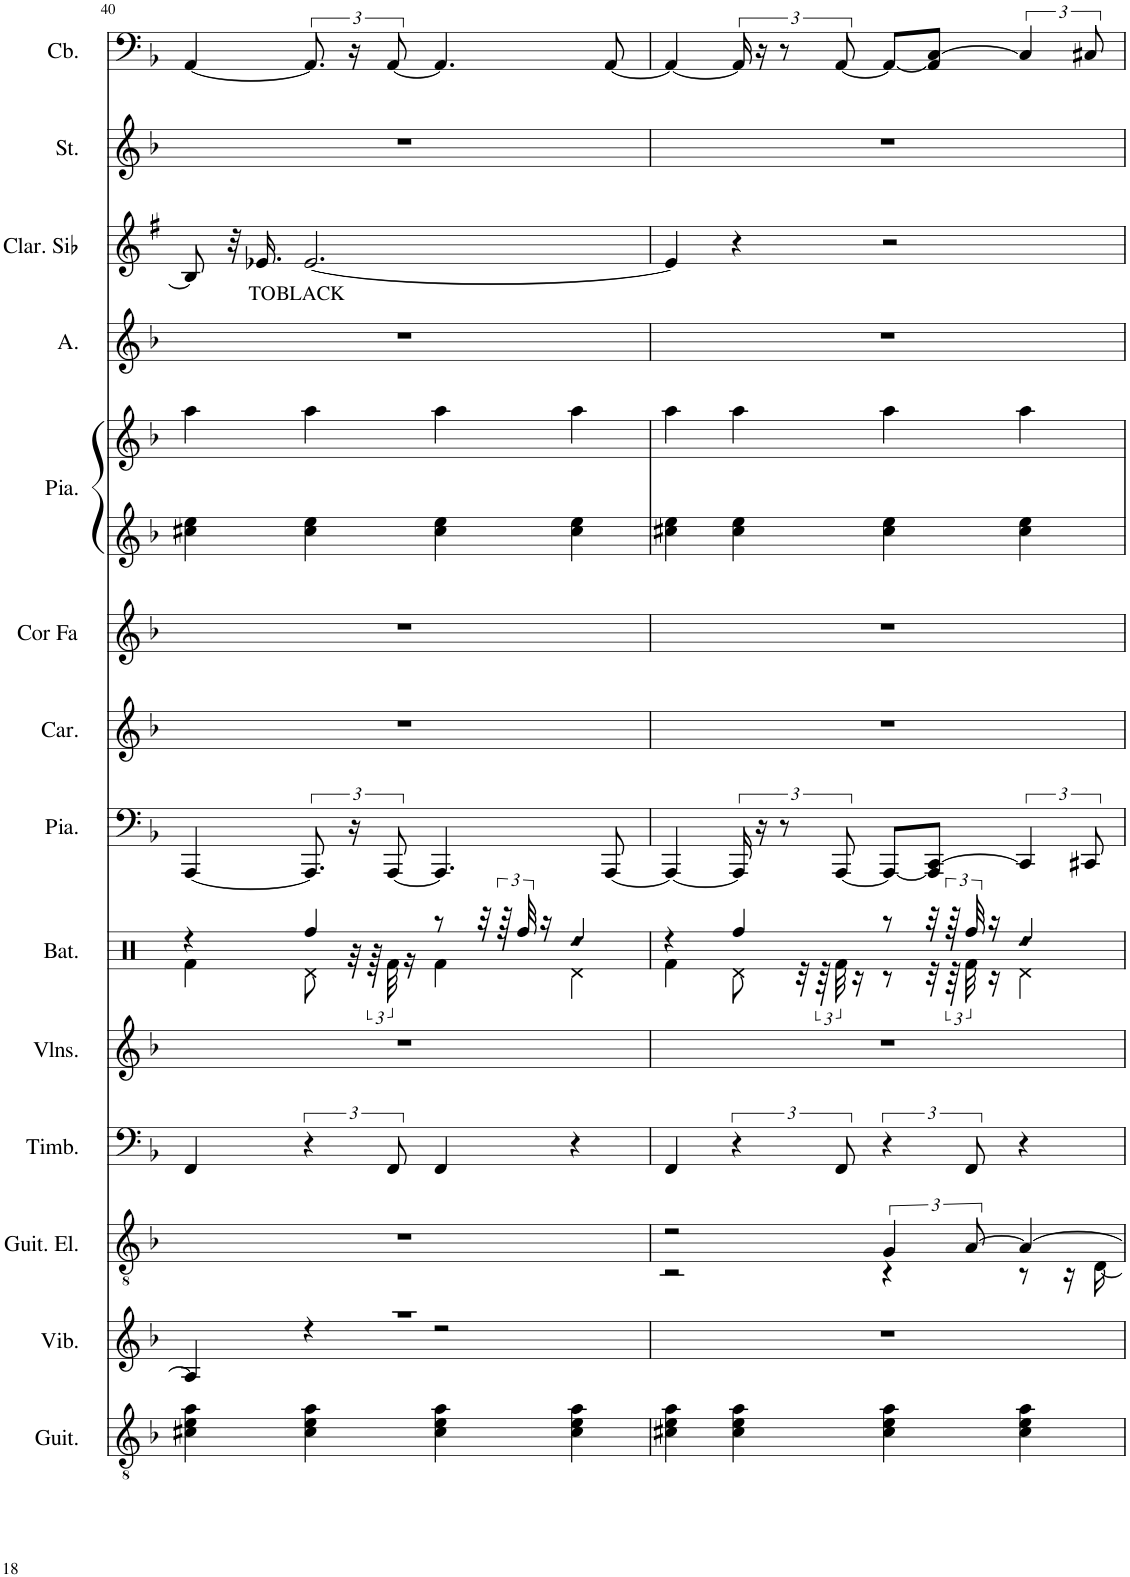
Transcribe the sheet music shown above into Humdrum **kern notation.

**kern	**kern	**kern	**kern	**kern	**kern	**kern	**kern	**kern	**kern	**kern	**kern	**kern	**text	**kern	**kern
*part14	*part13	*part12	*part11	*part10	*part9	*part8	*part7	*part6	*part5	*part5	*part4	*part3	*part3	*part2	*part1
*staff15	*staff14	*staff13	*staff12	*staff11	*staff10	*staff9	*staff8	*staff7	*staff6	*staff5	*staff4	*staff3	*staff3	*staff2	*staff1
*I"Guitare acoustique, Acoustic Guitar (steel)	*I"Vibraphone, Vibraphone	*I"Guitare électrique, Electric Guitar (clean)	*I"Timbales, Timpani Ensemble	*I"Violons, String Ensemble 1	*I"Batterie, Drums	*I"Piano, Bright Acoustic Piano	*I"Carillon, Tubular Bells	*I"Cor en Fa, French Horn	*I"Piano, Acoustic Grand Piano	*	*I"Alto, Choir Aahs	*I"Clarinette en Sib	*	*I"Cordes, String Ensemble 2	*I"Contrebasse, Acoustic Bass
*I'Guit.	*I'Vib.	*I'Guit. El.	*I'Timb.	*I'Vlns.	*I'Bat.	*I'Pia.	*I'Car.	*I'Cor Fa	*I'Pia.	*	*I'A.	*I'Clar. Sib	*	*I'St.	*I'Cb.
!!LO:PB:g=z
*clefGv2	*clefG2	*clefGv2	*clefF4	*clefG2	*clefX	*clefF4	*clefG2	*clefG2	*clefG2	*clefG2	*clefG2	*clefG2	*	*clefG2	*clefF4
*	*	*	*	*	*	*	*	*Trd4c7	*	*	*	*Trd1c2	*	*	*Trd7c12
*k[b-]	*k[b-]	*k[b-]	*k[b-]	*k[b-]	*k[]	*k[b-]	*k[b-]	*k[b-]	*k[b-]	*k[b-]	*k[b-]	*k[f#]	*	*k[b-]	*k[b-]
*M4/4	*M4/4	*M4/4	*M4/4	*M4/4	*M4/4	*M4/4	*M4/4	*M4/4	*M4/4	*M4/4	*M4/4	*M4/4	*	*M4/4	*M4/4
=40	=40	=40	=40	=40	=40	=40	=40	=40	=40	=40	=40	=40	=40	=40	=40
*	*^	*	*	*	*^	*	*	*	*	*	*	*	*	*	*
4c#X\ 4e\ 4a\	1r	4A/]	1r	4FF/	1r	4r	4Rf\	[4AAA/	1r	1r	4cc#X\ 4ee\	4aa\	1r	8B/]	.	1r	[4AA/
.	.	.	.	.	.	.	.	.	.	.	.	.	.	32r	.	.	.
!	!	!	!	!	!	!	!	!	!	!	!	!	!	!	!LO:LY:b	!	!
.	.	.	.	.	.	.	.	.	.	.	.	.	.	16.e-X/	TO	.	.
!	!	!	!	!	!	!	!	!	!	!	!	!	!	!	!LO:LY:b	!	!
4c#\ 4e\ 4a\	.	4r	.	6r	.	4Rff/	8Rd\	12.AAA/]	.	.	4cc#\ 4ee\	4aa\	.	[2.e-/	BLACK	.	12.AA/]
.	.	.	.	.	.	.	32r	24r	.	.	.	.	.	.	.	.	24r
.	.	.	.	.	.	.	96r	.	.	.	.	.	.	.	.	.	.
.	.	.	.	12FF/	.	.	48Rf\	[12AAA/	.	.	.	.	.	.	.	.	[12AA/
.	.	.	.	.	.	.	16r	.	.	.	.	.	.	.	.	.	.
4c#\ 4e\ 4a\	.	2r	.	4FF/	.	8r	4Rf\	4.AAA/]	.	.	4cc#\ 4ee\	4aa\	.	.	.	.	4.AA/]
.	.	.	.	.	.	32r	.	.	.	.	.	.	.	.	.	.	.
.	.	.	.	.	.	96r	.	.	.	.	.	.	.	.	.	.	.
.	.	.	.	.	.	48Rff/	.	.	.	.	.	.	.	.	.	.	.
.	.	.	.	.	.	16r	.	.	.	.	.	.	.	.	.	.	.
!	!	!	!	!	!	!LO:N:head=diamond	!	!	!	!	!	!	!	!	!	!	!
4c#\ 4e\ 4a\	.	.	.	4r	.	4Rdd/	4Rd\	.	.	.	4cc#\ 4ee\	4aa\	.	.	.	.	.
.	.	.	.	.	.	.	.	[8AAA/	.	.	.	.	.	.	.	.	[8AA/
*	*v	*v	*	*	*	*	*	*	*	*	*	*	*	*	*	*	*
=41	=41	=41	=41	=41	=41	=41	=41	=41	=41	=41	=41	=41	=41	=41	=41	=41
*	*	*^	*	*	*	*	*	*	*	*	*	*	*	*	*	*
4c#X\ 4e\ 4a\	1r	2r	2r	4FF/	1r	4r	4Rf\	4AAA/_	1r	1r	4cc#X\ 4ee\	4aa\	1r	4e-/]	.	1r	4AA/_
4c#\ 4e\ 4a\	.	.	.	6r	.	4Rff/	8Rd\	24AAA/]	.	.	4cc#\ 4ee\	4aa\	.	4r	.	.	24AA/]
.	.	.	.	.	.	.	.	24r	.	.	.	.	.	.	.	.	24r
.	.	.	.	.	.	.	.	12r	.	.	.	.	.	.	.	.	12r
.	.	.	.	.	.	.	32r	.	.	.	.	.	.	.	.	.	.
.	.	.	.	.	.	.	96r	.	.	.	.	.	.	.	.	.	.
.	.	.	.	12FF/	.	.	48Rf\	[12AAA/	.	.	.	.	.	.	.	.	[12AA/
.	.	.	.	.	.	.	16r	.	.	.	.	.	.	.	.	.	.
4c#\ 4e\ 4a\	.	6G/	4r	6r	.	8r	8r	8AAA/L_	.	.	4cc#\ 4ee\	4aa\	.	2r	.	.	8AA/L_
.	.	.	.	.	.	32r	32r	8AAA/] [8CC/J	.	.	.	.	.	.	.	.	8AA/] [8C/J
.	.	.	.	.	.	96r	96r	.	.	.	.	.	.	.	.	.	.
.	.	[12A/	.	12FF/	.	48Rff/	48Rf\	.	.	.	.	.	.	.	.	.	.
.	.	.	.	.	.	16r	16r	.	.	.	.	.	.	.	.	.	.
!	!	!	!	!	!	!LO:N:head=diamond	!	!	!	!	!	!	!	!	!	!	!
4c#\ 4e\ 4a\	.	4A/_	8r	4r	.	4Rdd/	4Rd\	6CC/]	.	.	4cc#\ 4ee\	4aa\	.	.	.	.	6C/]
.	.	.	16r	.	.	.	.	.	.	.	.	.	.	.	.	.	.
.	.	.	.	.	.	.	.	12CC#X/	.	.	.	.	.	.	.	.	12C#X/
.	.	.	[16D\	.	.	.	.	.	.	.	.	.	.	.	.	.	.
*	*	*v	*v	*	*	*v	*v	*	*	*	*	*	*	*	*	*	*
=	=	=	=	=	=	=	=	=	=	=	=	=	=	=	=
*-	*-	*-	*-	*-	*-	*-	*-	*-	*-	*-	*-	*-	*-	*-	*-
